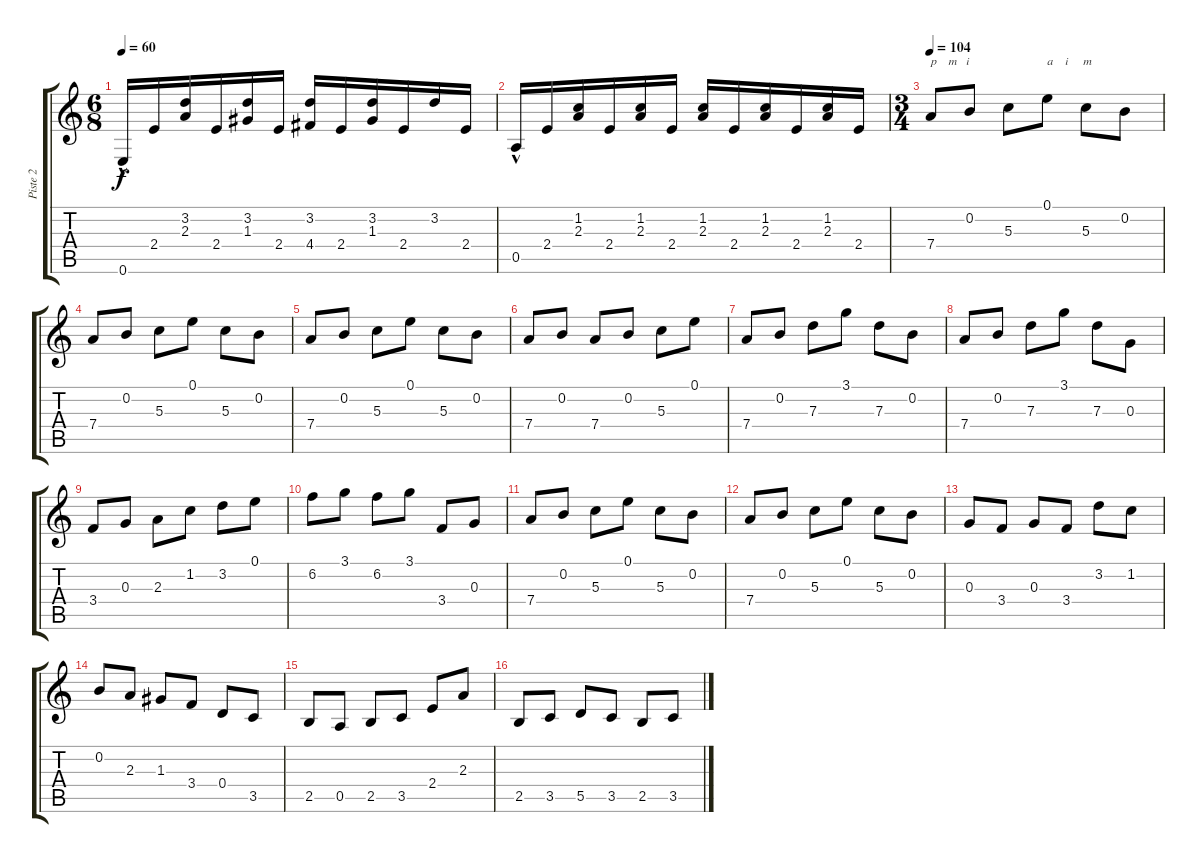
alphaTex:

\track ("Piste 2" "Piste 2") {instrument acousticguitarnylon}
\staff {score tabs}
\tuning (E4 B3 G3 D3 A2 E2) {hide}
\ts (6 8)
\tempo 60
\clef g2
\ks c
0.6{hac}.16{dy f} 2.4.16 (3.2 2.3).16 2.4.16 (3.2 1.3).16 2.4.16 (3.2 4.4).16 2.4.16 (3.2 1.3).16 2.4.16 3.2.16 2.4.16 |
0.5{hac}.16 2.4.16 (1.2 2.3).16 2.4.16 (1.2 2.3).16 2.4.16 (1.2 2.3).16 2.4.16 (1.2 2.3).16 2.4.16 (1.2 2.3).16 2.4.16 |
\ts (3 4)
\tempo 104
7.4.8{txt "p    m   i"} 0.2.8 5.3.8 0.1.8{txt "a    i     m"} 5.3.8 0.2.8 |
7.4.8 0.2.8 5.3.8 0.1.8 5.3.8 0.2.8 |
7.4.8 0.2.8 5.3.8 0.1.8 5.3.8 0.2.8 |
7.4.8 0.2.8 7.4.8 0.2.8 5.3.8 0.1.8 |
7.4.8 0.2.8 7.3.8 3.1.8 7.3.8 0.2.8 |
7.4.8 0.2.8 7.3.8 3.1.8 7.3.8 0.3.8 |
3.4.8 0.3.8 2.3.8 1.2.8 3.2.8 0.1.8 |
6.2.8 3.1.8 6.2.8 3.1.8 3.4.8 0.3.8 |
7.4.8 0.2.8 5.3.8 0.1.8 5.3.8 0.2.8 |
7.4.8 0.2.8 5.3.8 0.1.8 5.3.8 0.2.8 |
0.3.8 3.4.8 0.3.8 3.4.8 3.2.8 1.2.8 |
0.2.8 2.3.8 1.3.8 3.4.8 0.4.8 3.5.8 |
2.5.8 0.5.8 2.5.8 3.5.8 2.4.8 2.3.8 |
2.5.8 3.5.8 5.5.8 3.5.8 2.5.8 3.5.8
